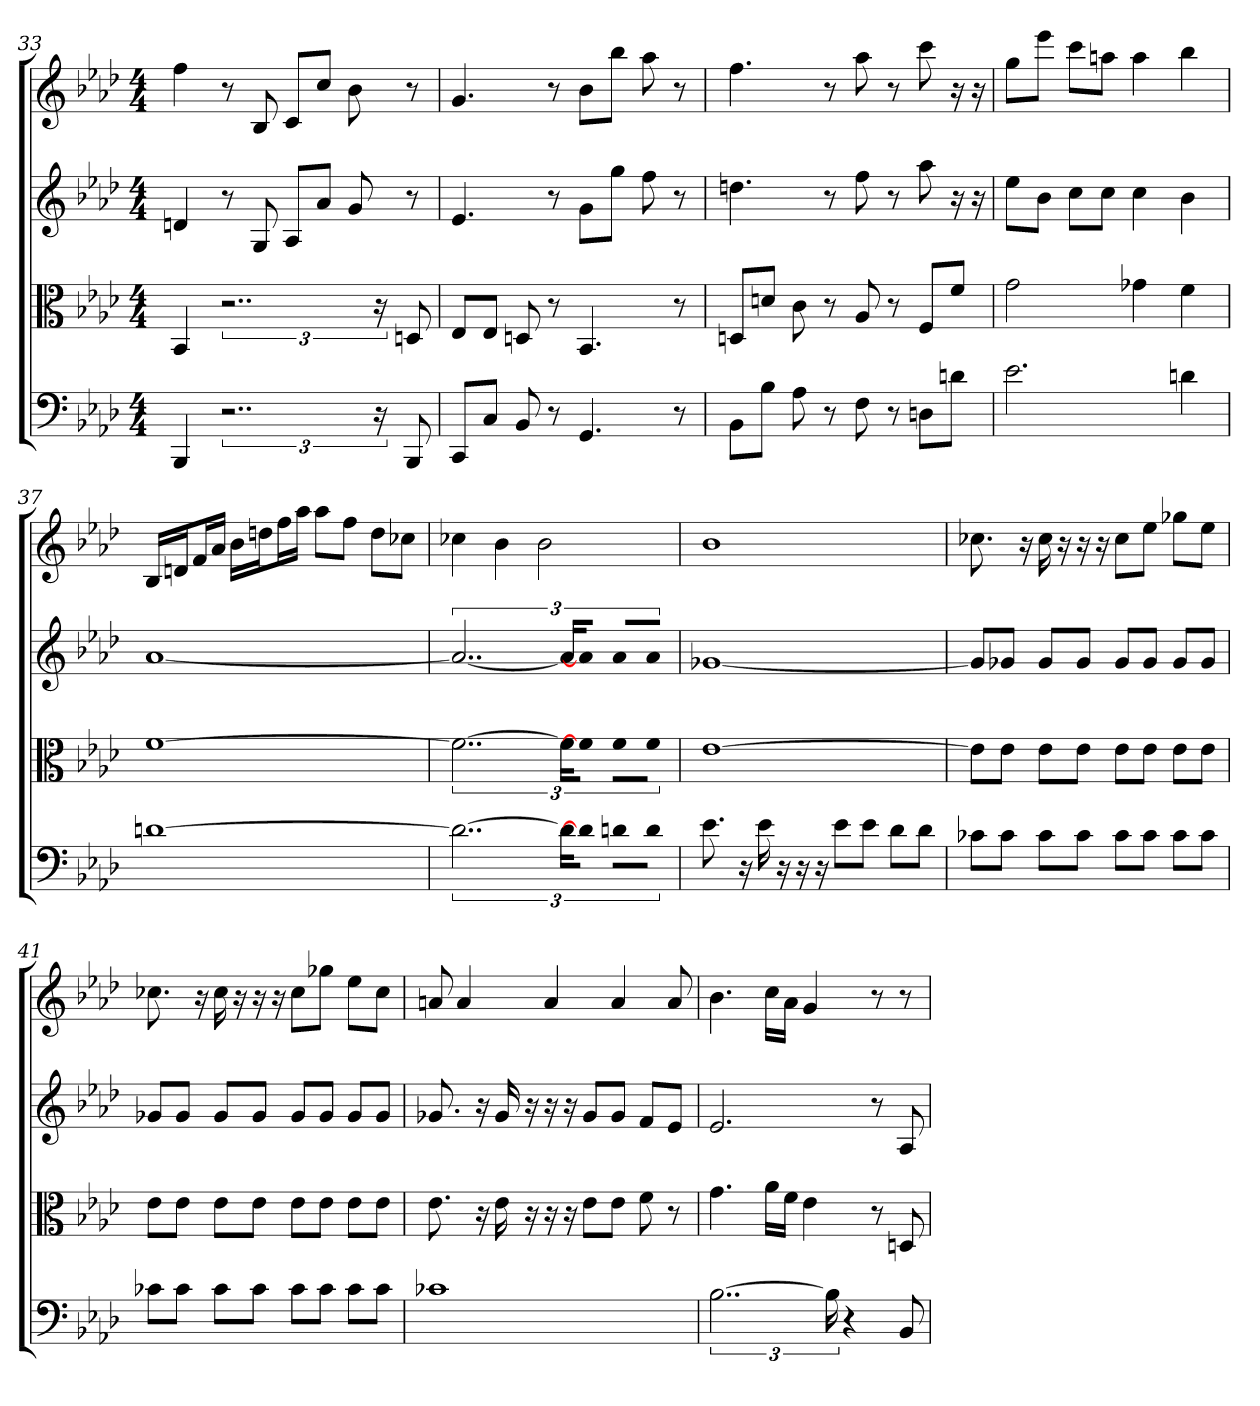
**kern	**kern	**kern	**kern
*part4	*part3	*part2	*part1
*staff4	*staff3	*staff2	*staff1
*clefF4	*clefC3	*clefG2	*clefG2
*k[b-e-a-d-]	*k[b-e-a-d-]	*k[b-e-a-d-]	*k[b-e-a-d-]
*A-:	*A-:	*A-:	*A-:
*M4/4	*M4/4	*M4/4	*M4/4
=33	=33	=33	=33
4BBB-	4BB-	4dn	4ff
3..r	3..r	8r	8r
.	.	8G	8B-
.	.	8A-/L	8c/L
.	.	8a-/J	8cc/J
.	.	8g	8b-
24r	24r	.	.
8BBB-	8Dn	8r	8r
=34	=34	=34	=34
8CC/L	8E-/L	4.e-	4.g
8C/J	8E-/J	.	.
8BB-	8Dn	.	.
8r	8r	8r	8r
4.GG	4.BB-	8g\L	8b-\L
.	.	8gg\J	8bb-\J
.	.	8ff	8aa-
8r	8r	8r	8r
=35	=35	=35	=35
8BB-\L	8Dn/L	4.ddn	4.ff
8B-\J	8dn/J	.	.
8A-	8c	.	.
8r	8r	8r	8r
8F	8A-	8ff	8aa-
8r	8r	8r	8r
8Dn\L	8F/L	8aa-	8ccc
8dn\J	8f/J	16r	16r
.	.	16r	16r
=36	=36	=36	=36
2.e-	2g	8ee-\L	8gg\L
.	.	8b-\J	8eee-\J
.	.	8cc\L	8ccc\L
.	.	8cc\J	8aan\J
.	4g-X	4cc	4aa
4dn	4f	4b-	4bb-
=37	=37	=37	=37
[1dn	[1f	[1a-	16B-/LL
.	.	.	16dn/J
.	.	.	16f/L
.	.	.	16a-/JJ
.	.	.	16b-\LL
.	.	.	16ddn\J
.	.	.	16ff\L
.	.	.	16aa-\JJ
.	.	.	8aa-\L
.	.	.	8ff\J
.	.	.	8dd\L
.	.	.	8cc-X\J
=38	=38	=38	=38
3..d_	3..f_	3..a-_	4cc-X
.	.	.	4b-
.	.	.	2b-
24d\KL]	24f\KL]	24a-/KL]	.
8d\J]	8f\J]	8a-/J]	.
8dn\L	8f\L	8a-/L	.
8d\J	8f\J	8a-/J	.
=39	=39	=39	=39
8.e-	[1e-	[1g-X	1b-
16r	.	.	.
16e-	.	.	.
16r	.	.	.
16r	.	.	.
16r	.	.	.
8e-\L	.	.	.
8e-\J	.	.	.
8d-\L	.	.	.
8d-\J	.	.	.
=40	=40	=40	=40
8c-X\L	8e-\L]	8g-/L]	8.cc-X
8c-\J	8e-\J	8g-X/J	.
.	.	.	16r
8c-\L	8e-\L	8g-/L	16cc-
.	.	.	16r
8c-\J	8e-\J	8g-/J	16r
.	.	.	16r
8c-\L	8e-\L	8g-/L	8cc-\L
8c-\J	8e-\J	8g-/J	8ee-\J
8c-\L	8e-\L	8g-/L	8gg-X\L
8c-\J	8e-\J	8g-/J	8ee-\J
=41	=41	=41	=41
8c-X\L	8e-\L	8g-X/L	8.cc-X
8c-\J	8e-\J	8g-/J	.
.	.	.	16r
8c-\L	8e-\L	8g-/L	16cc-
.	.	.	16r
8c-\J	8e-\J	8g-/J	16r
.	.	.	16r
8c-\L	8e-\L	8g-/L	8cc-\L
8c-\J	8e-\J	8g-/J	8gg-X\J
8c-\L	8e-\L	8g-/L	8ee-\L
8c-\J	8e-\J	8g-/J	8cc-\J
=42	=42	=42	=42
1c-X	8.e-	8.g-X	8an
.	.	.	4a
.	16r	16r	.
.	16e-	16g-	.
.	16r	16r	.
.	16r	16r	4a
.	16r	16r	.
.	8e-\L	8g-/L	.
.	8e-\J	8g-/J	4a
.	8f	8f/L	.
.	8r	8e-/J	8a
=43	=43	=43	=43
[3..B-	4.g	2.e-	4.b-
.	16a-\LL	.	16cc\LL
.	16f\JJ	.	16a-\JJ
.	4e-	.	4g
24B-]	.	.	.
4r	.	.	.
.	8r	8r	8r
8BB-	8Dn	8A-	8r
=	=	=	=
*-	*-	*-	*-
